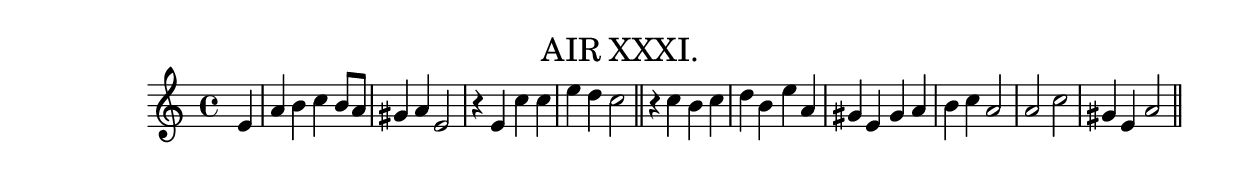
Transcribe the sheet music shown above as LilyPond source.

\version "2.10.25" 
\include "english.ly"

\header
  {title = \markup \smaller \normal-text
    {AIR XXXI.}
  }

\score
  {
  \new Staff
  \relative c'
    {
    \key a \minor
    \time 4/4
    \clef treble \partial 4
    e4 | a4 b c b8 a | gs4 a e2 | r4 e c' c | e4 d c2 \bar "||"
    r4 c b c | d4 b e a, | gs4 e gs a | b4 c a2 | a2 c |
    gs4 e a2 \bar "||"  % bars printed ":|:" and ":|"
    }
  \layout
    { \context
      { \Score
        \remove Bar_number_engraver
       }
    }
  \midi
    { \context
       { \Score tempoWholesPerMinute = #(ly:make-moment 180 4) } 
    }
  } 
